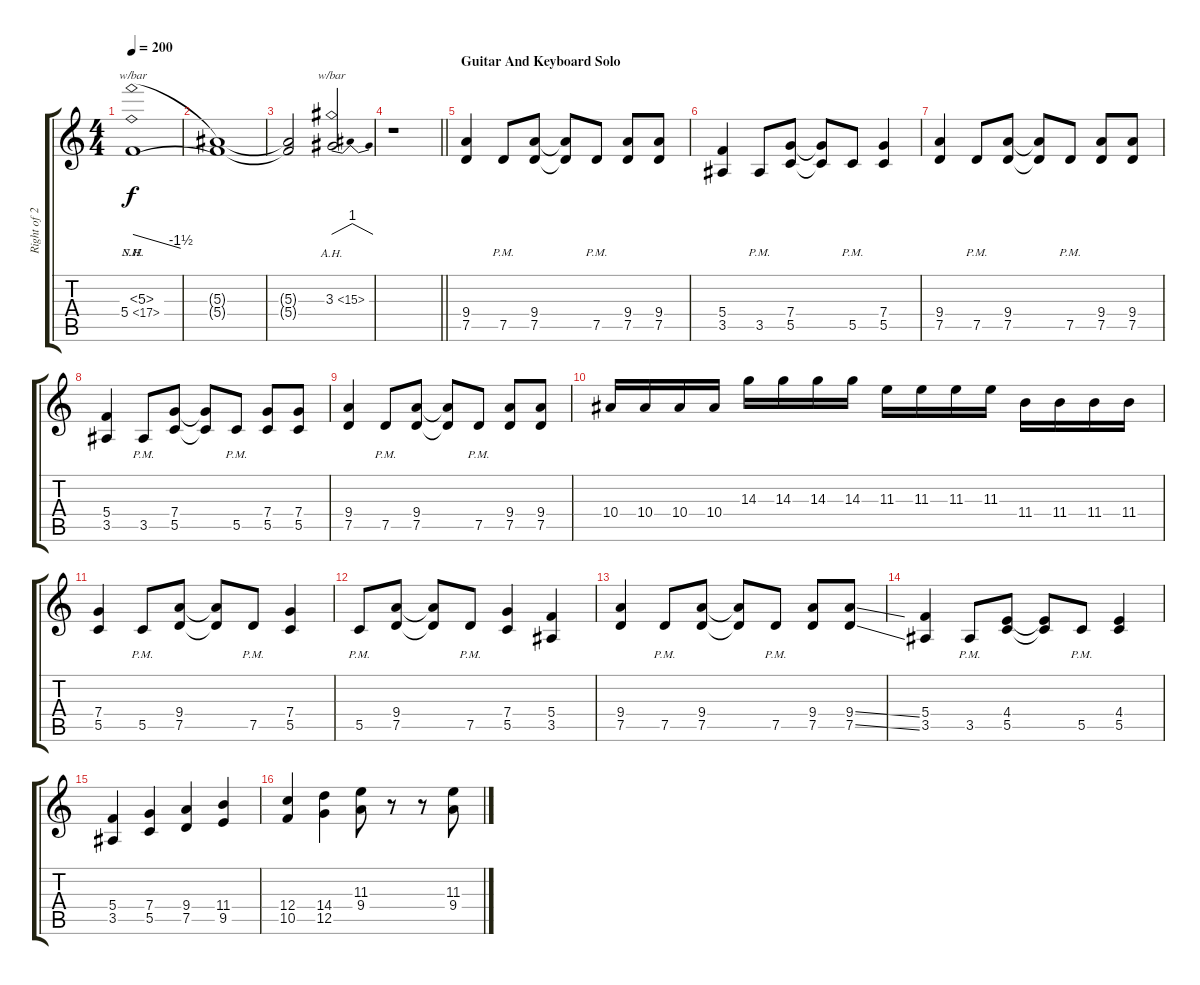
\track ("Right of 2A" "Right of 2") {solo instrument overdrivenguitar}
\staff {score tabs}
\tuning (D4 A3 F3 C3 G2 D2) {hide}
\ts (4 4)
\tempo 200
\clef g2
\ks c
(5.3{nh} 5.4{sh 12}).1{tbe (dive default 0 0 60 -6) dy f} |
(5.3{t} 5.4{t}).1 |
(5.3{t} 5.4{t}).2 3.3{ah 12}.2{tbe (dip default 0 0 45 4 60 0)} |
\barLineRight lightlight
r.1 |
\section ("" "Guitar And Keyboard Solo")
(9.4 7.5).4 7.5{pm}.8 (9.4 7.5).8 (9.4{t} 7.5{t}).8 7.5{pm}.8 (9.4 7.5).8 (9.4 7.5).8 |
(5.4 3.5).4 3.5{pm}.8 (7.4 5.5).8 (7.4{t} 5.5{t}).8 5.5{pm}.8 (7.4 5.5).4 |
(9.4 7.5).4 7.5{pm}.8 (9.4 7.5).8 (9.4{t} 7.5{t}).8 7.5{pm}.8 (9.4 7.5).8 (9.4 7.5).8 |
(5.4 3.5).4 3.5{pm}.8 (7.4 5.5).8 (7.4{t} 5.5{t}).8 5.5{pm}.8 (7.4 5.5).8 (7.4 5.5).8 |
(9.4 7.5).4 7.5{pm}.8 (9.4 7.5).8 (9.4{t} 7.5{t}).8 7.5{pm}.8 (9.4 7.5).8 (9.4 7.5).8 |
10.4.16 10.4.16 10.4.16 10.4.16 14.3.16 14.3.16 14.3.16 14.3.16 11.3.16 11.3.16 11.3.16 11.3.16 11.4.16 11.4.16 11.4.16 11.4.16 |
(7.4 5.5).4 5.5{pm}.8 (9.4 7.5).8 (9.4{t} 7.5{t}).8 7.5{pm}.8 (7.4 5.5).4 |
5.5{pm}.8 (9.4 7.5).8 (9.4{t} 7.5{t}).8 7.5{pm}.8 (7.4 5.5).4 (5.4 3.5).4 |
(9.4 7.5).4 7.5{pm}.8 (9.4 7.5).8 (9.4{t} 7.5{t}).8 7.5{pm}.8 (9.4 7.5).8 (9.4{ss} 7.5{ss}).8 |
(5.4 3.5).4 3.5{pm}.8 (4.4 5.5).8 (4.4{t} 5.5{t}).8 5.5{pm}.8 (4.4 5.5).4 |
(5.4 3.5).4 (7.4 5.5).4 (9.4 7.5).4 (11.4 9.5).4 |
(12.4 10.5).4 (14.4 12.5).4 (11.3 9.4).8 r.8 r.8 (11.3 9.4).8
